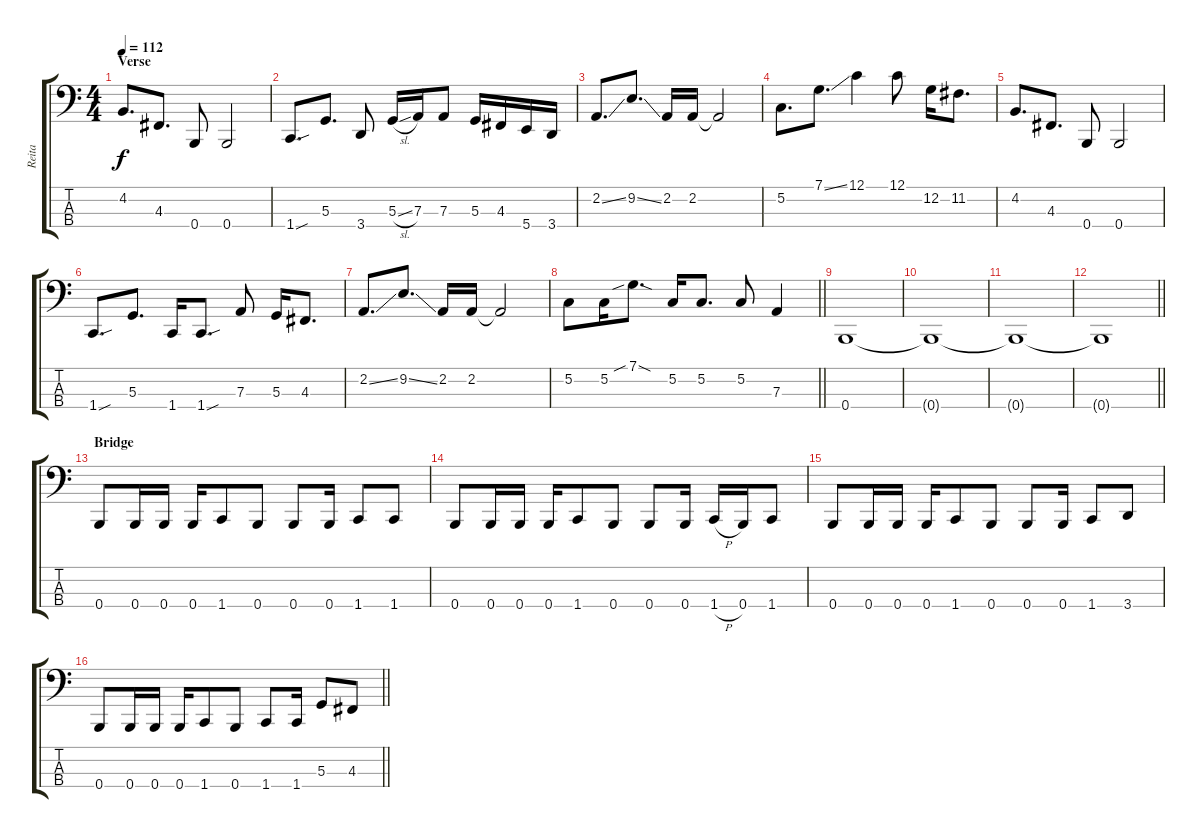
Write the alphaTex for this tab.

\track ("Reita" "Reita") {mute instrument electricbasspick}
\staff {score tabs}
\tuning (C2 G1 D1 B0) {hide}
\ts (4 4)
\section ("" "Verse")
\tempo 112
\clef f4
\ks c
4.2.8{d dy f} 4.3.8{d} 0.4.8 0.4.2 |
1.4{sou}.8{d} 5.3.8{d} 3.4.8 5.3{sl}.16 7.3.16 7.3.8 5.3.16 4.3.16 5.4.16 3.4.16 |
2.2{ss}.8{d} 9.2{ss}.8{d} 2.2.16 2.2.16 2.2{t}.2 |
5.2.8{d} 7.1{ss}.8{d} 12.1.4 12.1.8 12.2.16 11.2.8{d} |
4.2.8{d} 4.3.8{d} 0.4.8 0.4.2 |
1.4{sou}.8{d} 5.3.8{d} 1.4.16 1.4{sou}.8{d} 7.3.8 5.3.16 4.3.8{d} |
2.2{ss}.8{d} 9.2{ss}.8{d} 2.2.16 2.2.16 2.2{t}.2 |
\barLineRight lightlight
5.2.8 5.2.16 7.1{sib sod}.8{d} 5.2.16 5.2.8{d} 5.2.8 7.3.4 |
\section ("" "")
0.4.1 |
0.4{t}.1 |
0.4{t}.1 |
\barLineRight lightlight
0.4{t}.1 |
\section ("" "Bridge")
0.4.8 0.4.16 0.4.16 0.4.16 1.4.8 0.4.8 0.4.8 0.4.16 1.4.8 1.4.8 |
0.4.8 0.4.16 0.4.16 0.4.16 1.4.8 0.4.8 0.4.8 0.4.16 1.4{h}.16 0.4.16 1.4.8 |
0.4.8 0.4.16 0.4.16 0.4.16 1.4.8 0.4.8 0.4.8 0.4.16 1.4.8 3.4.8 |
\barLineRight lightlight
0.4.8 0.4.16 0.4.16 0.4.16 1.4.8 0.4.8 1.4.8 1.4.16 5.3.8 4.3.8
